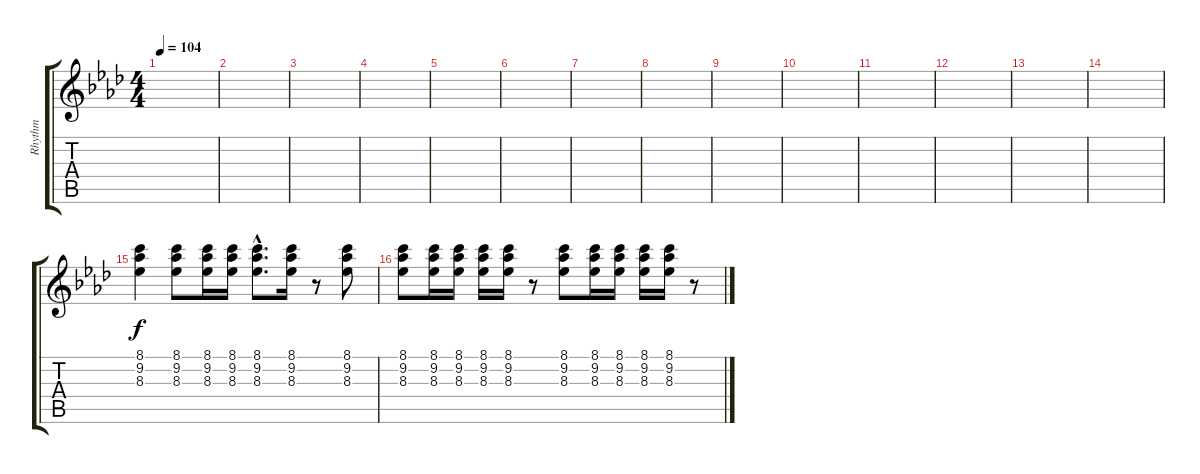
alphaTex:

\track ("Rhythm" "Rhythm") {instrument electricguitarjazz}
\staff {score tabs}
\tuning (E4 B3 G3 D3 A2 E2) {hide}
\ts (4 4)
\tempo 104
\clef g2
\ks ab
|
|
|
|
|
|
|
|
|
|
|
|
|
|
(8.1 9.2 8.3).4 (8.1 9.2 8.3).8 (8.1 9.2 8.3).16 (8.1 9.2 8.3).16 (8.1{hac} 9.2{hac} 8.3{hac}).8{d} (8.1 9.2 8.3).16 r.8 (8.1 9.2 8.3).8 |
(8.1 9.2 8.3).8 (8.1 9.2 8.3).16 (8.1 9.2 8.3).16 (8.1 9.2 8.3).16 (8.1 9.2 8.3).16 r.8 (8.1 9.2 8.3).8 (8.1 9.2 8.3).16 (8.1 9.2 8.3).16 (8.1 9.2 8.3).16 (8.1 9.2 8.3).16 r.8
